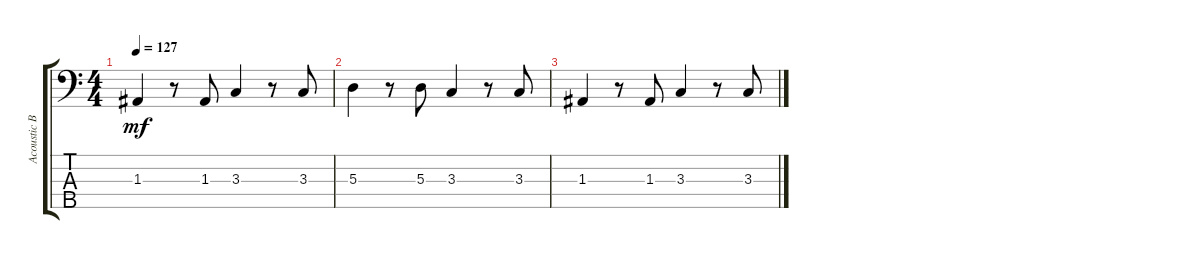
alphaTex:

\track ("Acoustic Bass" "Acoustic B") {instrument acousticbass}
\staff {score tabs}
\tuning (G2 D2 A1 E1 B0) {hide}
\ts (4 4)
\tempo 127
\clef f4
\ks c
1.3.4{dy mf} r.8 1.3.8 3.3.4 r.8 3.3.8 |
5.3.4 r.8 5.3.8 3.3.4 r.8 3.3.8 |
1.3.4 r.8 1.3.8 3.3.4 r.8 3.3.8
